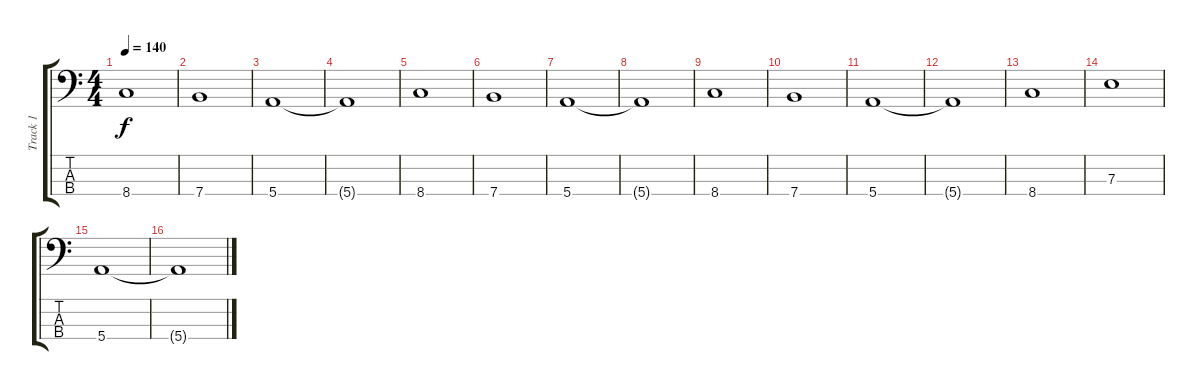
\track ("Track 1" "Track 1") {instrument electricbassfinger}
\staff {score tabs}
\tuning (G2 D2 A1 E1) {hide}
\ts (4 4)
\tempo 140
\clef f4
\ks c
8.4.1{dy f} |
7.4.1 |
5.4.1 |
5.4{t}.1 |
8.4.1 |
7.4.1 |
5.4.1 |
5.4{t}.1 |
8.4.1 |
7.4.1 |
5.4.1 |
5.4{t}.1 |
8.4.1 |
7.3.1 |
5.4.1 |
5.4{t}.1
